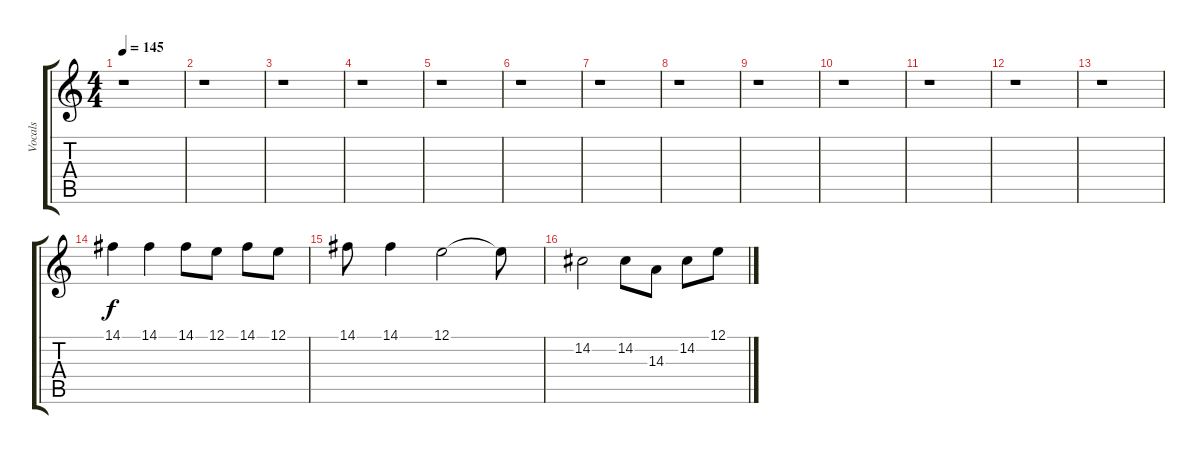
\track ("Vocals" "Vocals") {instrument oboe}
\staff {score tabs}
\tuning (E4 B3 G3 D3 A2 E2) {hide}
\ts (4 4)
\tempo 145
\clef g2
\ks c
r.1{dy f} |
r.1 |
r.1 |
r.1 |
r.1 |
r.1 |
r.1 |
r.1 |
r.1 |
r.1 |
r.1 |
r.1 |
r.1 |
14.1.4 14.1.4 14.1.8 12.1.8 14.1.8 12.1.8 |
14.1.8 14.1.4 12.1.2 12.1{t}.8 |
14.2.2 14.2.8 14.3.8 14.2.8 12.1.8
